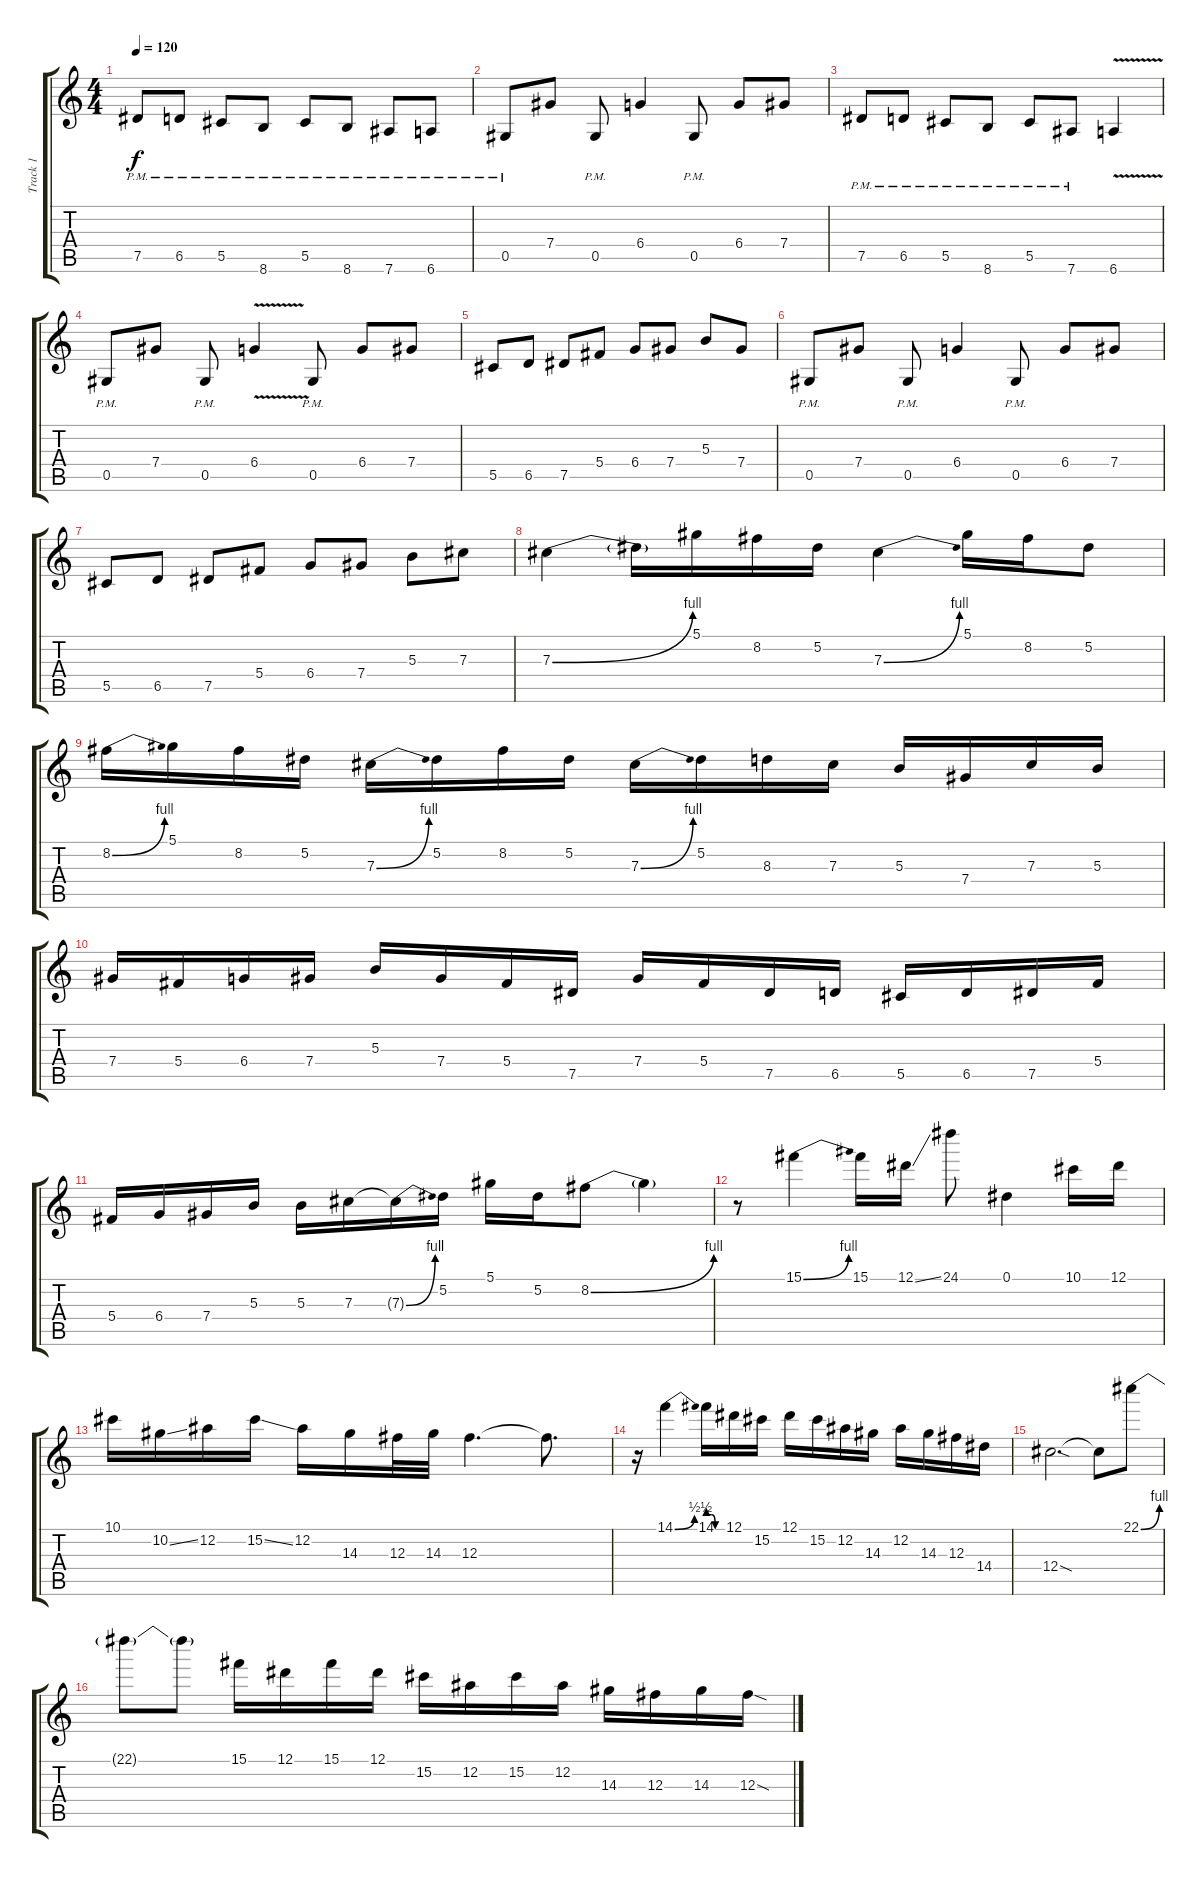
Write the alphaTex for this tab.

\track ("Track 1" "Track 1") {instrument distortionguitar}
\staff {score tabs}
\tuning (Eb4 Bb3 Gb3 Db3 Ab2 Eb2) {hide}
\ts (4 4)
\tempo 120
\clef g2
\ks c
7.5{pm}.8{dy f} 6.5{pm}.8 5.5{pm}.8 8.6{pm}.8 5.5{pm}.8 8.6{pm}.8 7.6{pm}.8 6.6{pm}.8 |
0.5{pm}.8 7.4.8 0.5{pm}.8 6.4.4 0.5{pm}.8 6.4.8 7.4.8 |
7.5{pm}.8 6.5{pm}.8 5.5{pm}.8 8.6{pm}.8 5.5{pm}.8 7.6{pm}.8 6.6{v}.4 |
0.5{pm}.8 7.4.8 0.5{pm}.8 6.4{v}.4 0.5{pm}.8 6.4.8 7.4.8 |
5.5.8 6.5.8 7.5.8 5.4.8 6.4.8 7.4.8 5.3.8 7.4.8 |
0.5{pm}.8 7.4.8 0.5{pm}.8 6.4.4 0.5{pm}.8 6.4.8 7.4.8 |
5.5.8 6.5.8 7.5.8 5.4.8 6.4.8 7.4.8 5.3.8 7.3.8 |
7.3{be (bend 0 0 60 4)}.4 7.3{t}.16 5.1.16 8.2.16 5.2.16 7.3{be (bend 0 0 60 4)}.4 5.1.16 8.2.16 5.2.8 |
8.2{be (bend 0 0 60 4)}.16 5.1.16 8.2.16 5.2.16 7.3{be (bend 0 0 60 4)}.16 5.2.16 8.2.16 5.2.16 7.3{be (bend 0 0 60 4)}.16 5.2.16 8.3.16 7.3.16 5.3.16 7.4.16 7.3.16 5.3.16 |
7.4.16 5.4.16 6.4.16 7.4.16 5.3.16 7.4.16 5.4.16 7.5.16 7.4.16 5.4.16 7.5.16 6.5.16 5.5.16 6.5.16 7.5.16 5.4.16 |
5.4.16 6.4.16 7.4.16 5.3.16 5.3.16 7.3.16 7.3{be (bend 0 0 60 4) t}.16 5.2.16 5.1.16 5.2.16 8.2{be (bend 0 0 60 4)}.8 8.2{t}.4 |
r.8 15.1{be (bend 0 0 60 4)}.4 15.1.16 12.1{ss}.16 24.1.8 0.1.4 10.1.16 12.1.16 |
10.1.16 10.2{ss}.16 12.2.16 15.2{ss}.16 12.2.16 14.3.16 12.3.32 14.3.32 12.3.4{d} 12.3{t}.8{d} |
r.16 14.1{be (bend 0 0 60 2)}.4 14.1{be (custom 0 2 15 2 30 0 60 0)}.16 12.1.16 15.2.16 12.1.16 15.2.16 12.2.16 14.3.16 12.2.16 14.3.16 12.3.16 14.4.16 |
12.4{sod}.2{d} 12.4{t}.8 22.1{be (bend 0 0 60 4)}.8 |
22.1{t}.8 22.1{t}.8 15.1.16 12.1.16 15.1.16 12.1.16 15.2.16 12.2.16 15.2.16 12.2.16 14.3.16 12.3.16 14.3.16 12.3{sod}.16
